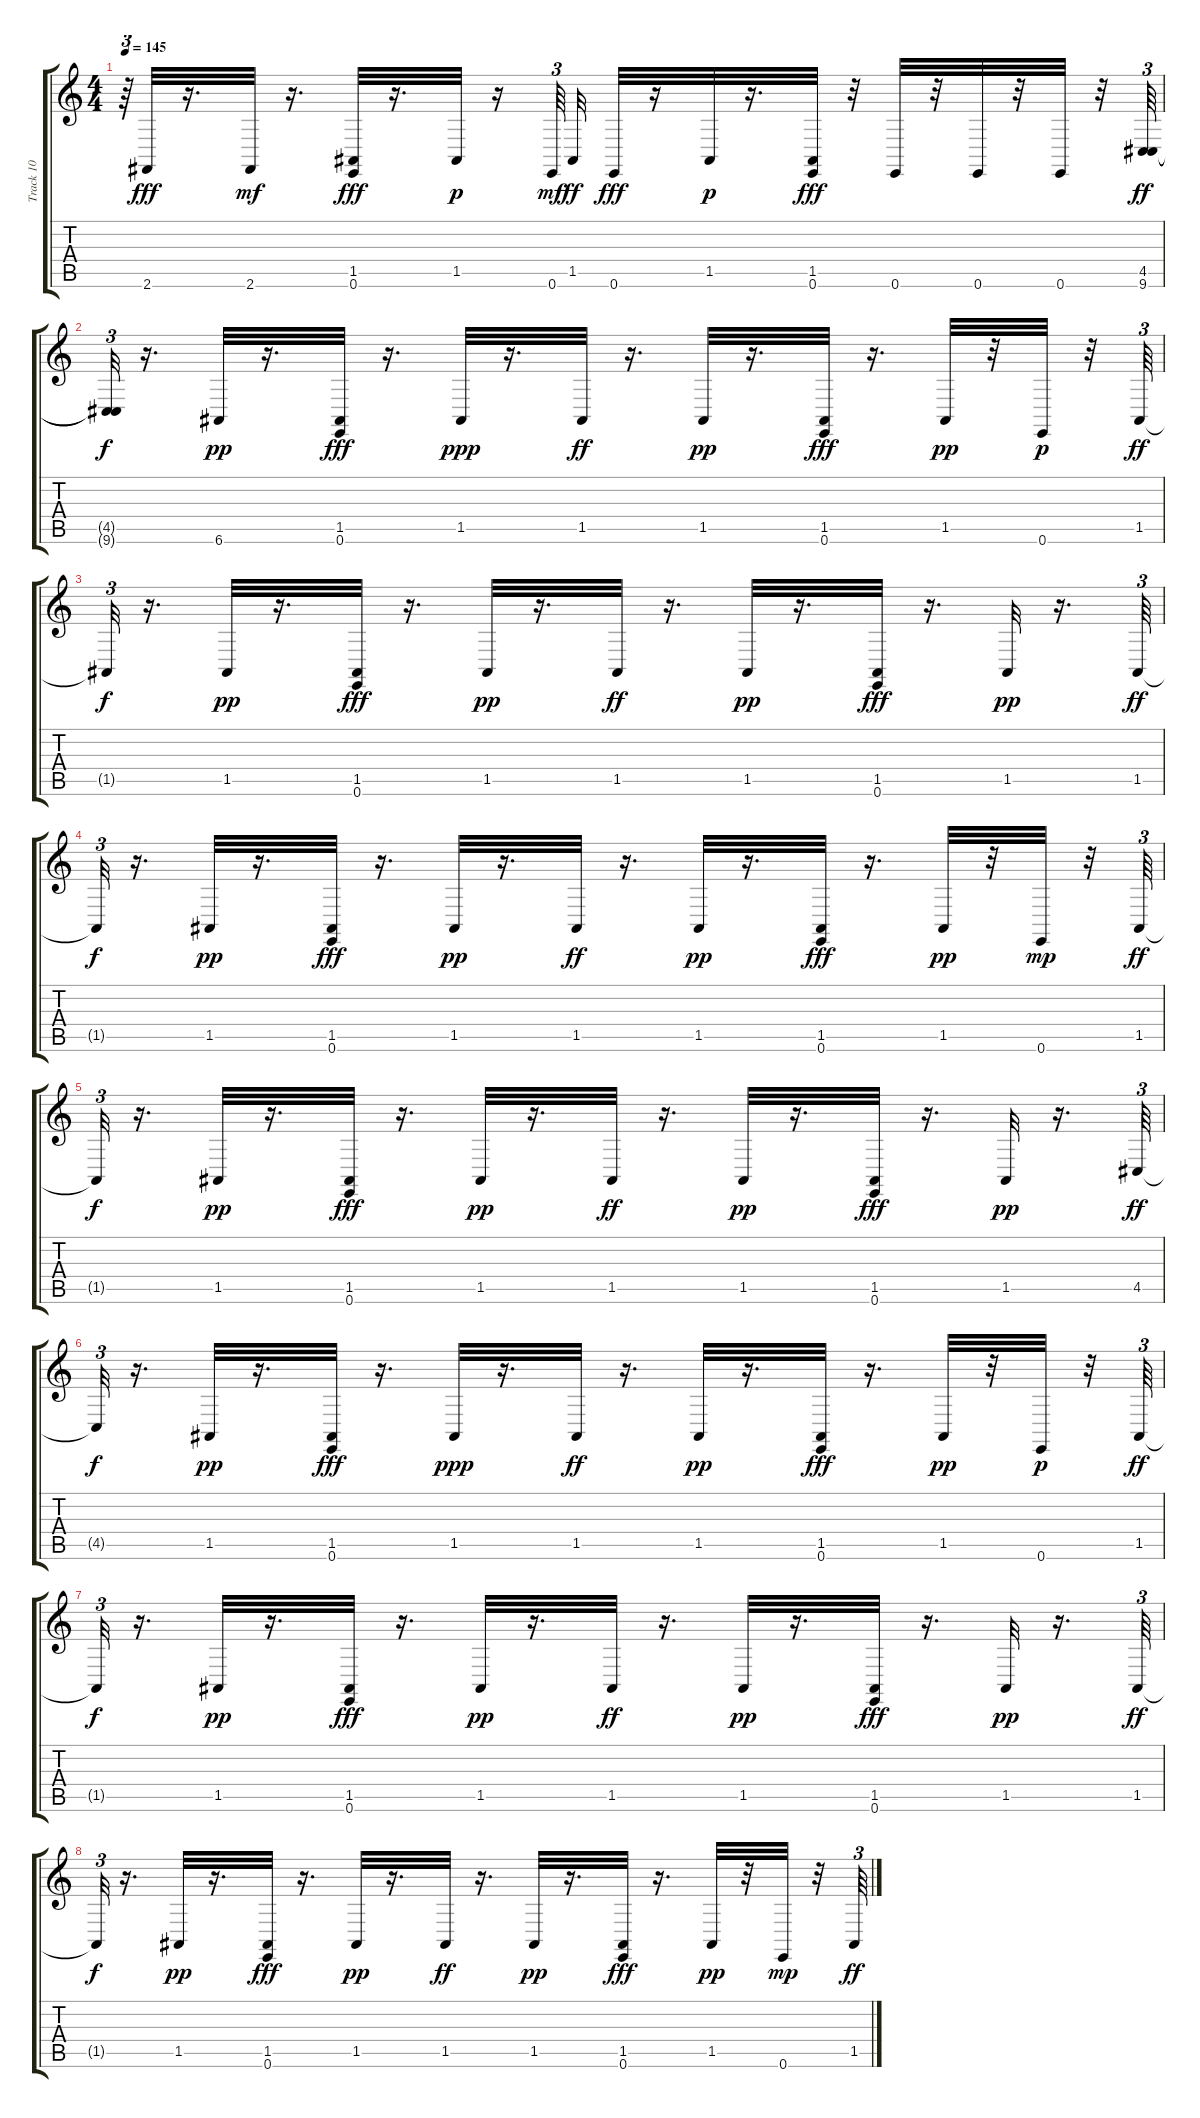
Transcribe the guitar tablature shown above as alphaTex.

\track ("Track 10" "Track 10") {instrument acousticgrandpiano}
\staff {score tabs}
\tuning (E4 B3 G3 D3 A2 E2) {hide}
\ts (4 4)
\tempo 145
\clef g2
\ks c
r.64{tu (3 2) dy mf} 2.6.32{dy fff} r.16{d} 2.6.32{dy mf} r.16{d} (1.5 0.6).32{dy fff} r.16{d} 1.5.32{dy p} r.16 0.6.64{tu (3 2) dy mf} 1.5.32{dy ff} 0.6.32{dy fff} r.16 1.5.32{dy p} r.16{d} (1.5 0.6).32{dy fff} r.32 0.6.32 r.32 0.6.32 r.32 0.6.32 r.32 (4.5 9.6).64{tu (3 2) dy ff} |
(4.5{t} 9.6{t}).32{tu (3 2) dy f} r.16{d} 6.6.32{dy pp} r.16{d} (1.5 0.6).32{dy fff} r.16{d} 1.5.32{dy ppp} r.16{d} 1.5.32{dy ff} r.16{d} 1.5.32{dy pp} r.16{d} (1.5 0.6).32{dy fff} r.16{d} 1.5.32{dy pp} r.32 0.6.32{dy p} r.32 1.5.64{tu (3 2) dy ff} |
1.5{t}.32{tu (3 2) dy f} r.16{d} 1.5.32{dy pp} r.16{d} (1.5 0.6).32{dy fff} r.16{d} 1.5.32{dy pp} r.16{d} 1.5.32{dy ff} r.16{d} 1.5.32{dy pp} r.16{d} (1.5 0.6).32{dy fff} r.16{d} 1.5.32{dy pp} r.16{d} 1.5.64{tu (3 2) dy ff} |
1.5{t}.32{tu (3 2) dy f} r.16{d} 1.5.32{dy pp} r.16{d} (1.5 0.6).32{dy fff} r.16{d} 1.5.32{dy pp} r.16{d} 1.5.32{dy ff} r.16{d} 1.5.32{dy pp} r.16{d} (1.5 0.6).32{dy fff} r.16{d} 1.5.32{dy pp} r.32 0.6.32{dy mp} r.32 1.5.64{tu (3 2) dy ff} |
1.5{t}.32{tu (3 2) dy f} r.16{d} 1.5.32{dy pp} r.16{d} (1.5 0.6).32{dy fff} r.16{d} 1.5.32{dy pp} r.16{d} 1.5.32{dy ff} r.16{d} 1.5.32{dy pp} r.16{d} (1.5 0.6).32{dy fff} r.16{d} 1.5.32{dy pp} r.16{d} 4.5.64{tu (3 2) dy ff} |
4.5{t}.32{tu (3 2) dy f} r.16{d} 1.5.32{dy pp} r.16{d} (1.5 0.6).32{dy fff} r.16{d} 1.5.32{dy ppp} r.16{d} 1.5.32{dy ff} r.16{d} 1.5.32{dy pp} r.16{d} (1.5 0.6).32{dy fff} r.16{d} 1.5.32{dy pp} r.32 0.6.32{dy p} r.32 1.5.64{tu (3 2) dy ff} |
1.5{t}.32{tu (3 2) dy f} r.16{d} 1.5.32{dy pp} r.16{d} (1.5 0.6).32{dy fff} r.16{d} 1.5.32{dy pp} r.16{d} 1.5.32{dy ff} r.16{d} 1.5.32{dy pp} r.16{d} (1.5 0.6).32{dy fff} r.16{d} 1.5.32{dy pp} r.16{d} 1.5.64{tu (3 2) dy ff} |
1.5{t}.32{tu (3 2) dy f} r.16{d} 1.5.32{dy pp} r.16{d} (1.5 0.6).32{dy fff} r.16{d} 1.5.32{dy pp} r.16{d} 1.5.32{dy ff} r.16{d} 1.5.32{dy pp} r.16{d} (1.5 0.6).32{dy fff} r.16{d} 1.5.32{dy pp} r.32 0.6.32{dy mp} r.32 1.5.64{tu (3 2) dy ff}
